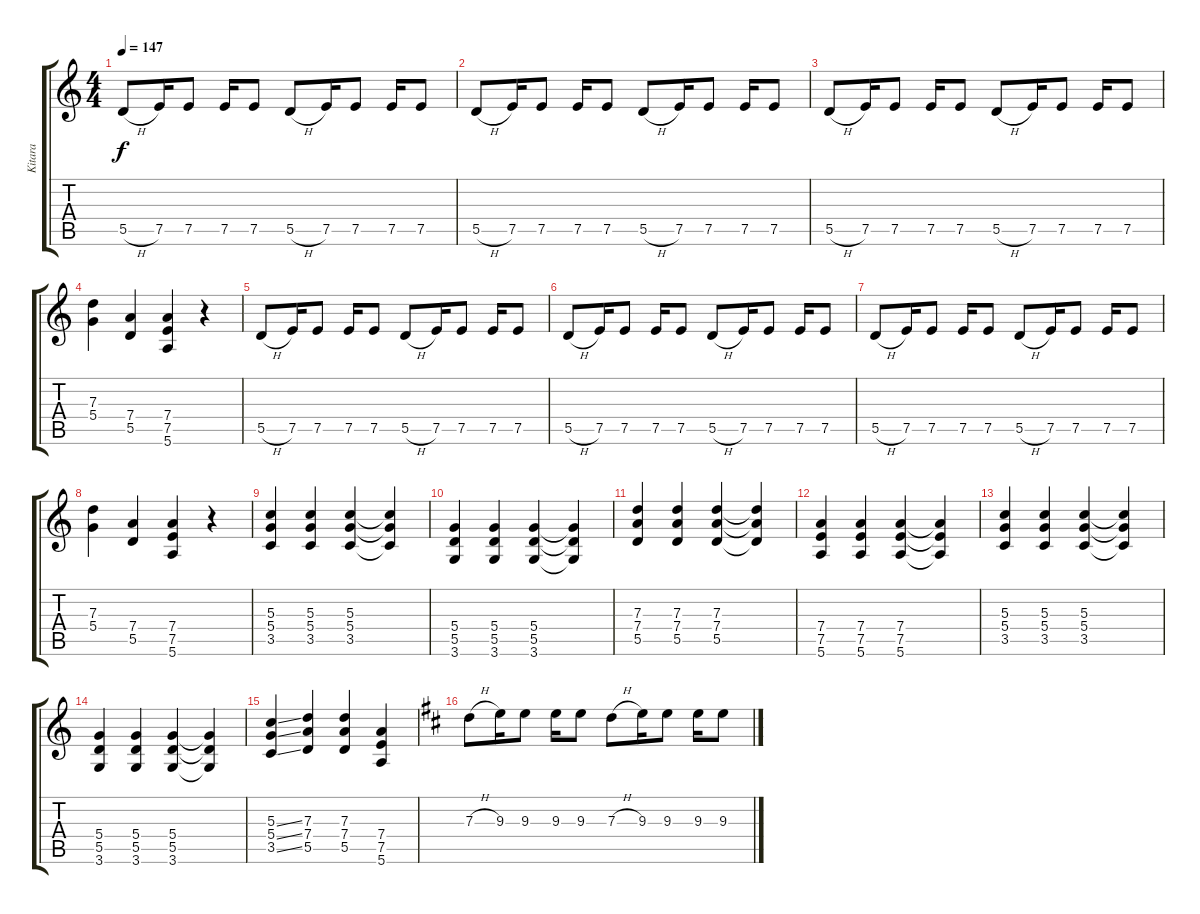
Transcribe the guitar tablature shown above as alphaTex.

\track ("Kitara" "Kitara") {instrument distortionguitar}
\staff {score tabs}
\tuning (E4 B3 G3 D3 A2 E2) {hide}
\ts (4 4)
\tempo 147
\clef g2
\ks c
5.5{h}.8{dy f} 7.5.16 7.5.8 7.5.16 7.5.8 5.5{h}.8 7.5.16 7.5.8 7.5.16 7.5.8 |
5.5{h}.8 7.5.16 7.5.8 7.5.16 7.5.8 5.5{h}.8 7.5.16 7.5.8 7.5.16 7.5.8 |
5.5{h}.8 7.5.16 7.5.8 7.5.16 7.5.8 5.5{h}.8 7.5.16 7.5.8 7.5.16 7.5.8 |
(7.3 5.4).4 (7.4 5.5).4 (7.4 7.5 5.6).4 r.4 |
5.5{h}.8 7.5.16 7.5.8 7.5.16 7.5.8 5.5{h}.8 7.5.16 7.5.8 7.5.16 7.5.8 |
5.5{h}.8 7.5.16 7.5.8 7.5.16 7.5.8 5.5{h}.8 7.5.16 7.5.8 7.5.16 7.5.8 |
5.5{h}.8 7.5.16 7.5.8 7.5.16 7.5.8 5.5{h}.8 7.5.16 7.5.8 7.5.16 7.5.8 |
(7.3 5.4).4 (7.4 5.5).4 (7.4 7.5 5.6).4 r.4 |
(5.3 5.4 3.5).4 (5.3 5.4 3.5).4 (5.3 5.4 3.5).4 (5.3{t} 5.4{t} 3.5{t}).4 |
(5.4 5.5 3.6).4 (5.4 5.5 3.6).4 (5.4 5.5 3.6).4 (5.4{t} 5.5{t} 3.6{t}).4 |
(7.3 7.4 5.5).4 (7.3 7.4 5.5).4 (7.3 7.4 5.5).4 (7.3{t} 7.4{t} 5.5{t}).4 |
(7.4 7.5 5.6).4 (7.4 7.5 5.6).4 (7.4 7.5 5.6).4 (7.4{t} 7.5{t} 5.6{t}).4 |
(5.3 5.4 3.5).4 (5.3 5.4 3.5).4 (5.3 5.4 3.5).4 (5.3{t} 5.4{t} 3.5{t}).4 |
(5.4 5.5 3.6).4 (5.4 5.5 3.6).4 (5.4 5.5 3.6).4 (5.4{t} 5.5{t} 3.6{t}).4 |
(5.3{ss} 5.4{ss} 3.5{ss}).4 (7.3 7.4 5.5).4 (7.3 7.4 5.5).4 (7.4 7.5 5.6).4 |
\ks d
7.3{h}.8 9.3.16 9.3.8 9.3.16 9.3.8 7.3{h}.8 9.3.16 9.3.8 9.3.16 9.3.8
